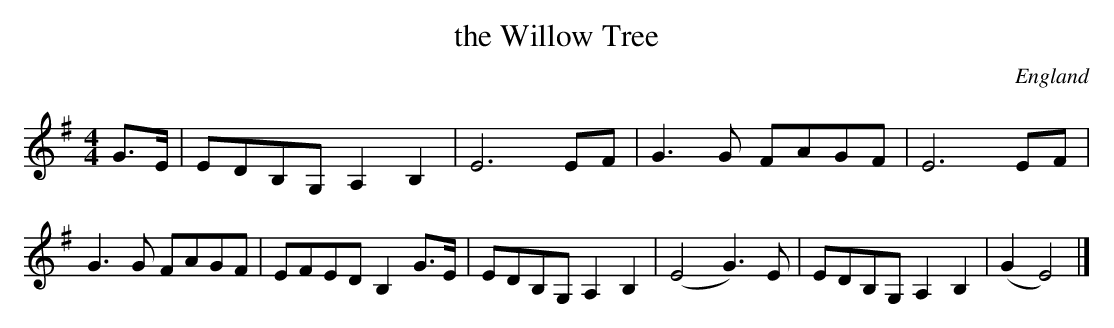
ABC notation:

X:1
T:the Willow Tree
M:4/4
O:England
K:E minor
G>E|\
EDB,G, A,2B,2| E6 EF| G3G FAGF| E6 EF|
G3G FAGF| EFED B,2G>E| EDB,G, A,2B,2| (E4 G3)E|\
EDB,G, A,2B,2| (G2E4)|]
